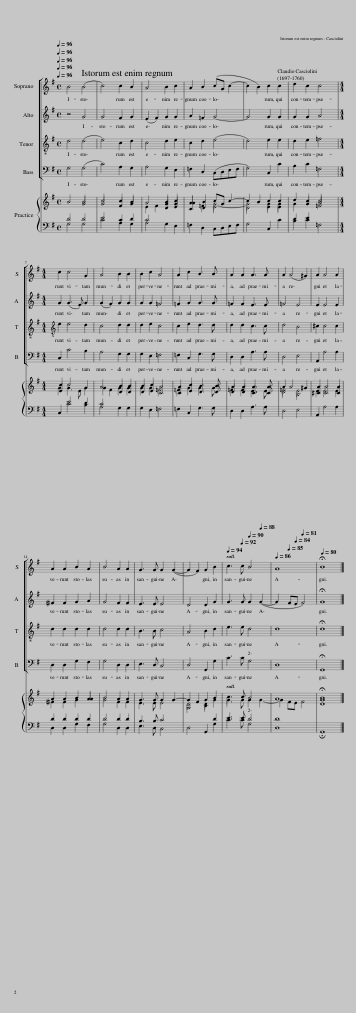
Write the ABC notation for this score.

X:1
%%score [ 1 2 3 4 ] { ( 5 6 7 ) | 8 }
L:1/8
Q:1/4=96
M:4/4
I:linebreak $
K:G
V:1 treble
V:2 treble
V:3 treble-8
V:4 bass
V:5 treble
V:6 treble
V:7 treble
V:8 bass
V:1
 B4 (B4 | c4) c2 B2 | A4 B2 c2 | A2 B2 (cG c2- | c2 B2) c2 c2 | %5
 d2 c2 c4 |$[M:4/4] c2 c4 G2 | A4 B2 B2 | B2 c2 A4 | A2 c2 B3 B | %10
 A2 A2 A3 A | A2 (A4 ^G2) | A2 A4 A2 |$ A2 A2 B2 A2 | B4 A2 A2 | %15
 G3 G G2 (G2- | G2 F2) G2 B2 |[Q:1/4=94] c3[Q:1/4=92] c[Q:1/4=90] B4[Q:1/4=88] |[Q:1/4=86] A8[Q:1/4=85][Q:1/4=84][Q:1/4=81] |[Q:1/4=80] !fermata!B8 |] %20
V:2
 z4 G4 | G4 F2 G2 | (E2 F2) G2 G2 | A2 =F2 G4- | G4 G2 G2 | %5
 G2 G2 A4 |$[M:4/4] G2 (G3 E) G2 | (G2 F2) G2 G2 | G2 G2 =F4 | =F2 G2 G3 G | %10
 =F2 F2 E3 E | =F4 E4 | E2 E4 E2 |$ !courtesy!^F2 F2 G2 A2 | G4 F2 F2 | %15
 E3 E E4 | D4 D2 G2 | G3 G G2 (G2- | G2 FE F4) | !fermata!G8 |] %20
V:3
 d4 (d4 | e4) c2 d2 | c4 d2 e2 | c2 d2 (e4 | d4) e2 e2 | %5
 d2 e2 =f4 |$[M:4/4][K:treble-8] e2 e4 d2 | c4 d2 d2 | d2 e2 c4 | c2 e2 d3 d | %10
 d2 d2 c3 c | d4 B4 | ^c2 c4 c2 |$ d2 d2 d2 d2 | d4 d2 d2 | %15
 B3 B c4 | A4 B2 d2 | e3 e d4 | d8 | !fermata!d8 |] %20
V:4
 G,4 (G,4 | C4) A,2 G,2 | A,4 G,2 E,2 | =F,2 D,2 (C,D,E,F, | G,4) C,2 C2 | %5
 B,2 C2 =F,4 |$[M:4/4] C,2 C4 B,2 | A,4 G,2 G,2 | G,2 E,2 =F,4 | =F,2 C,2 G,3 G, | %10
 D,2 D,2 A,3 A, | D,4 E,4 | A,,2 A,4 A,2 |$ D,2 D,2 G,2 F,2 | G,4 D,2 D,2 | %15
 E,3 D, C,4 | D,4 G,,2 G,2 | C3 C G,4 | D,8 | !fermata!G,,8 |] %20
V:5
 B4 B4 | c4 c2 B2 | A4 B2 c2 | A2 B2 cG c2- | c2 B2 c2 c2 | %5
 d2 c2 c4 |$[M:4/4] c2 c4 G2 | A4 B2 B2 | B2 c2 A4 | A2 c2 B3 B | %10
 A2 A2 A3 A | A2 A4 ^G2 | A2 A4 A2 |$ A2 A2 B2 A2 | B4 A2 A2 | %15
 G3 G G2 G2- | G2 F2 G2 B2 | c3 c B4 | A8 | B8 |] %20
V:6
 x4 G4 | G4 F2 G2 | E2 F2 G2 G2 | A2 =F2 G4- | G4 G2 G2 | %5
 G2 G2 A4 |$[M:4/4] G2 G3 E G2 | G2 F2 G2 G2 | G2 G2 =F4 | =F2 G2 G3 G | %10
 =F2 F2 E3 E | =F4 E4 | E2 E4 E2 |$ !courtesy!^F2 F2 G2 A2 | G4 F2 F2 | %15
 E3 E E4 | D4 D2 G2 | G3 G G2 G2- | G2 FE F4 | G8 |] %20
V:7
[I:staff +1] D4 D4 | E4 C2 D2 | C4[I:staff -1] D2 E2 | C2 D2 E4 | D4 E2 E2 | %5
[I:staff +1] D2 E2[I:staff -1] =F4 |$[M:4/4] E2[I:staff +1] E4 D2 | C4[I:staff -1] D2 D2 | D2 E2 C4 | C2 E2 D3 D | %10
 D2 D2 C3 C | D4 B,4 | ^C2 C4 C2 |$[I:staff +1] D2 D2 D2 D2 | D4 D2 D2 | %15
 B,3 B, C4 |[I:staff -1] A,4 B,2[I:staff +1] D2 | E3 E D4 | D8 |[I:staff -1] !fermata!D8 |] %20
V:8
 G,4 G,4 | C4 A,2 G,2 | A,4 G,2 E,2 | =F,2 D,2 C,D,E,F, | G,4 C,2 C2 | %5
 B,2 C2 =F,4 |$[M:4/4] C,2 C4 B,2 | A,4 G,2 G,2 | G,2 E,2 =F,4 | =F,2 C,2 G,3 G, | %10
 D,2 D,2 A,3 A, | D,4 E,4 | A,,2 A,4 A,2 |$ D,2 D,2 G,2 F,2 | G,4 D,2 D,2 | %15
 E,3 D, C,4 | D,4 G,,2 G,2 | C3 C G,4 | D,8 | !fermata!G,,8 |] %20
